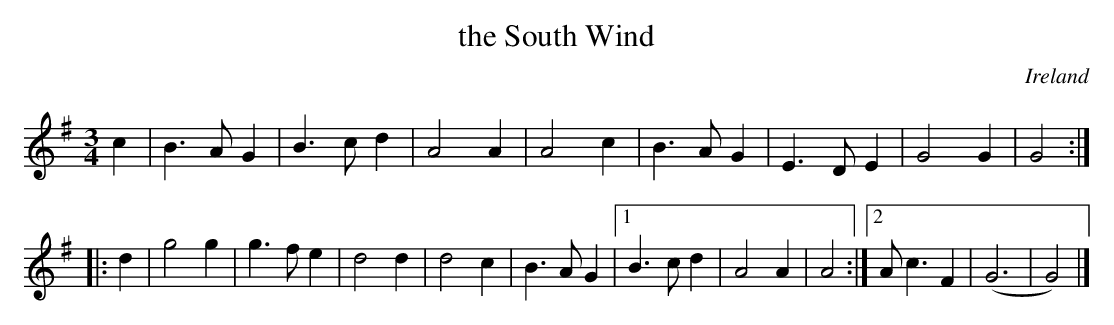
X:1
T:the South Wind
M:3/4
O:Ireland
K:G major
c2|\
B3A G2|B3c d2|A4 A2|A4 c2|\
B3A G2|E3D E2|G4 G2|G4::
d2|\
g4 g2|g3f e2|d4 d2|d4 c2|B3AG2\
|1 B3cd2|A4 A2|A4 :|2 Ac3 F2|(G6|G4)|]
